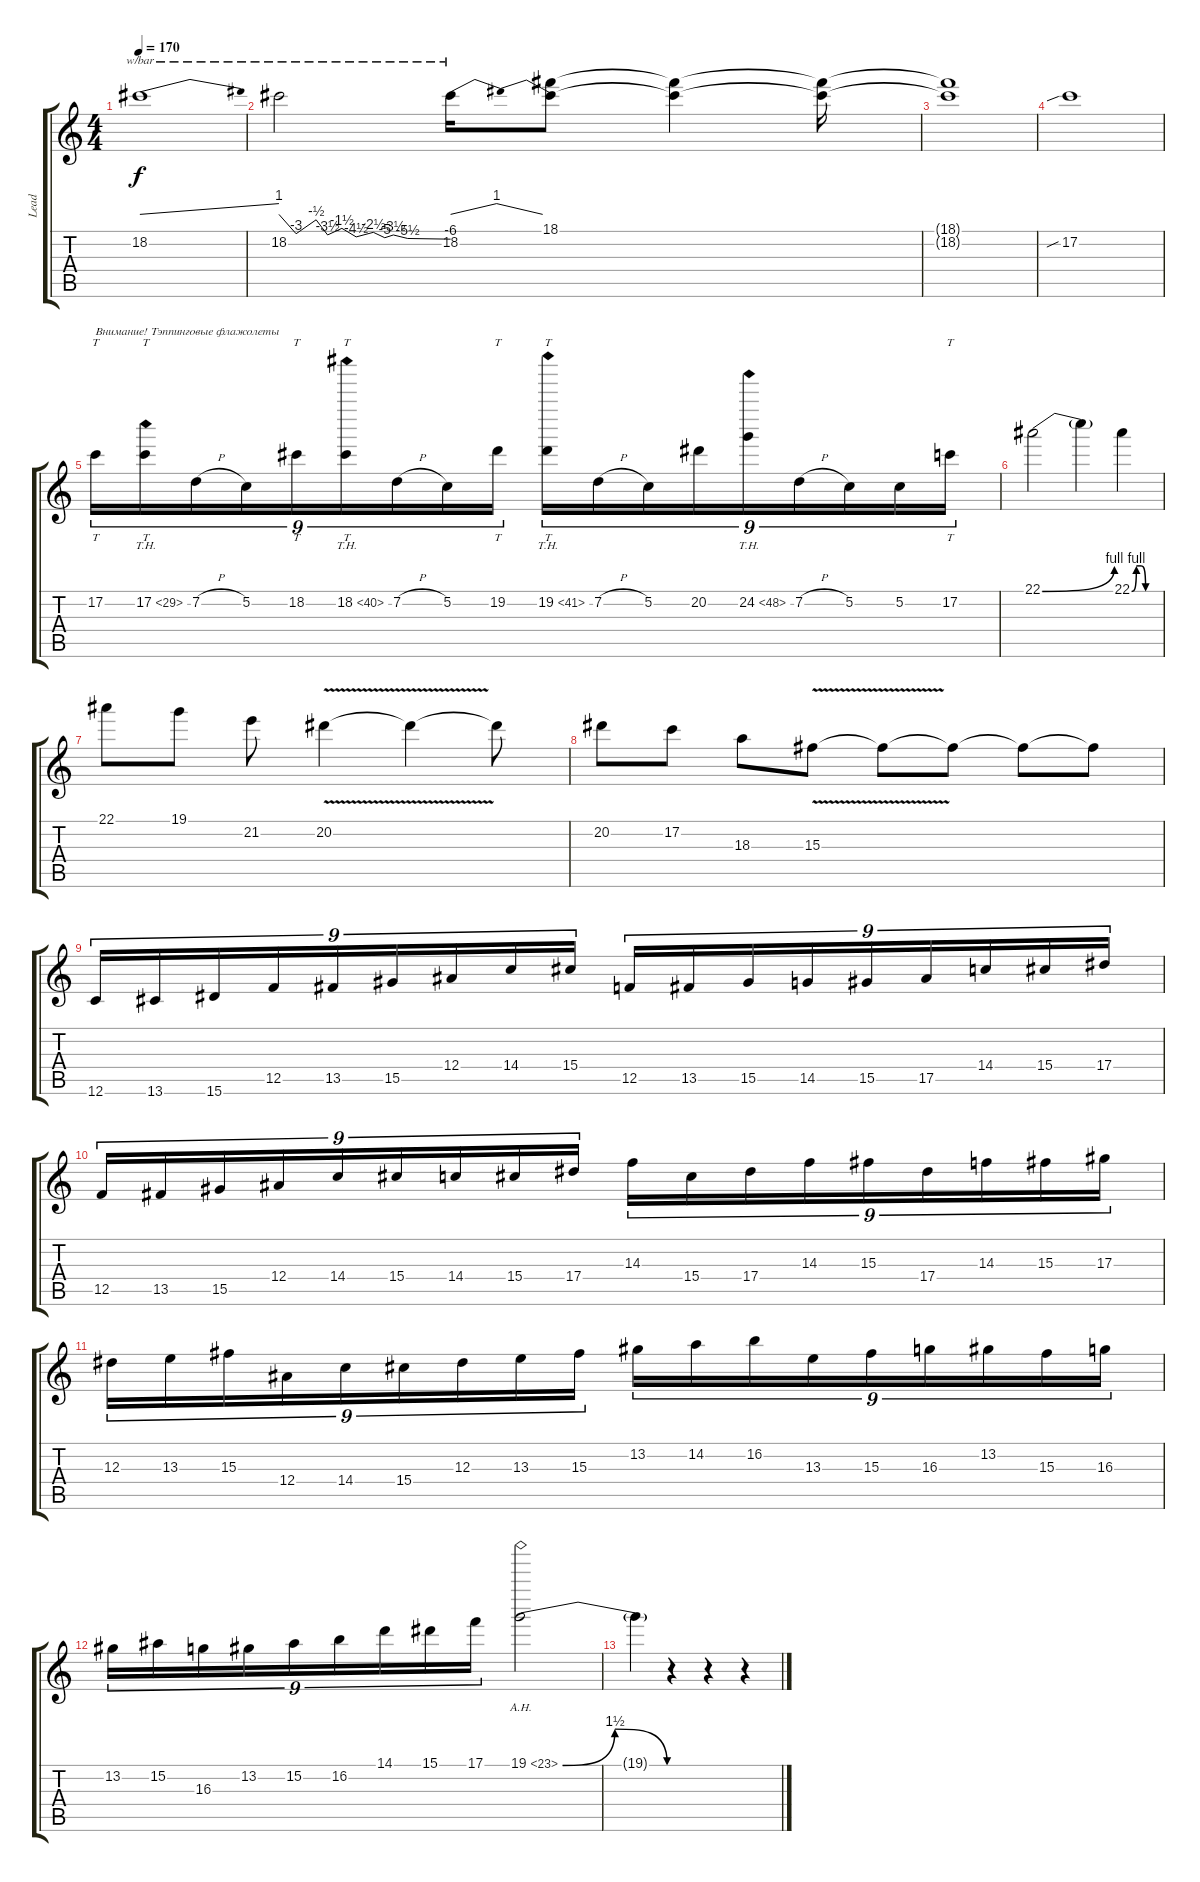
\track ("Lead" "Lead") {instrument overdrivenguitar}
\staff {score tabs}
\tuning (C4 G3 Eb3 Bb2 F2 C2) {hide}
\ts (4 4)
\tempo 170
\clef g2
\ks c
18.2.1{tbe (dive default 0 0 60 4) dy f} |
18.2.2{tbe (custom default 0 0 6 -12 13 -2 17 -14 22 -6 27 -18 33 -10 37 -20 40 -14 45 -22 60 -24)} 18.2.16{tbe (dip default 0 0 30 4 60 0)} (18.1 18.2{t}).8 (18.1{t} 18.2{t}).4 (18.1{t} 18.2{t}).16 |
(18.1{t} 18.2{t}).1 |
17.2{sib}.1 |
17.2.16{tt tu (9 8) txt "Внимание! Тэппинговые флажолеты"} 17.2{th 12}.16{tt tu (9 8)} 7.2{h}.16{tu (9 8)} 5.2.16{tu (9 8)} 18.2.16{tt tu (9 8)} 18.2{th 22}.16{tt tu (9 8)} 7.2{h}.16{tu (9 8)} 5.2.16{tu (9 8)} 19.2.16{tt tu (9 8)} 19.2{th 22}.16{tt tu (9 8)} 7.2{h}.16{tu (9 8)} 5.2.16{tu (9 8)} 20.2.16{tu (9 8)} 24.2{th 24}.16{tu (9 8)} 7.2{h}.16{tu (9 8)} 5.2.16{tu (9 8)} 5.2.16{tu (9 8)} 17.2.16{tt tu (9 8)} |
22.1{be (bend 0 0 60 4)}.2 22.1{t}.4 22.1{be (custom 0 0 10 4 20 4 30 0 60 0)}.4 |
22.1.8 19.1.8 21.2.8 20.2{v}.4 20.2{t}.4 20.2{t}.8 |
20.2.8 17.2.8 18.3.8 15.3{v}.8 15.3{t}.8 15.3{t}.8 15.3{t}.8 15.3{t}.8 |
12.6.16{tu (9 8)} 13.6.16{tu (9 8)} 15.6.16{tu (9 8)} 12.5.16{tu (9 8)} 13.5.16{tu (9 8)} 15.5.16{tu (9 8)} 12.4.16{tu (9 8)} 14.4.16{tu (9 8)} 15.4.16{tu (9 8)} 12.5.16{tu (9 8)} 13.5.16{tu (9 8)} 15.5.16{tu (9 8)} 14.5.16{tu (9 8)} 15.5.16{tu (9 8)} 17.5.16{tu (9 8)} 14.4.16{tu (9 8)} 15.4.16{tu (9 8)} 17.4.16{tu (9 8)} |
12.5.16{tu (9 8)} 13.5.16{tu (9 8)} 15.5.16{tu (9 8)} 12.4.16{tu (9 8)} 14.4.16{tu (9 8)} 15.4.16{tu (9 8)} 14.4.16{tu (9 8)} 15.4.16{tu (9 8)} 17.4.16{tu (9 8)} 14.3.16{tu (9 8)} 15.4.16{tu (9 8)} 17.4.16{tu (9 8)} 14.3.16{tu (9 8)} 15.3.16{tu (9 8)} 17.4.16{tu (9 8)} 14.3.16{tu (9 8)} 15.3.16{tu (9 8)} 17.3.16{tu (9 8)} |
12.3.16{tu (9 8)} 13.3.16{tu (9 8)} 15.3.16{tu (9 8)} 12.4.16{tu (9 8)} 14.4.16{tu (9 8)} 15.4.16{tu (9 8)} 12.3.16{tu (9 8)} 13.3.16{tu (9 8)} 15.3.16{tu (9 8)} 13.2.16{tu (9 8)} 14.2.16{tu (9 8)} 16.2.16{tu (9 8)} 13.3.16{tu (9 8)} 15.3.16{tu (9 8)} 16.3.16{tu (9 8)} 13.2.16{tu (9 8)} 15.3.16{tu (9 8)} 16.3.16{tu (9 8)} |
13.2.16{tu (9 8)} 15.2.16{tu (9 8)} 16.3.16{tu (9 8)} 13.2.16{tu (9 8)} 15.2.16{tu (9 8)} 16.2.16{tu (9 8)} 14.1.16{tu (9 8)} 15.1.16{tu (9 8)} 17.1.16{tu (9 8)} 19.1{be (bendrelease 0 0 15 6 45 6 60 0) ah 4}.2 |
19.1{t}.4 r.4 r.4 r.4
